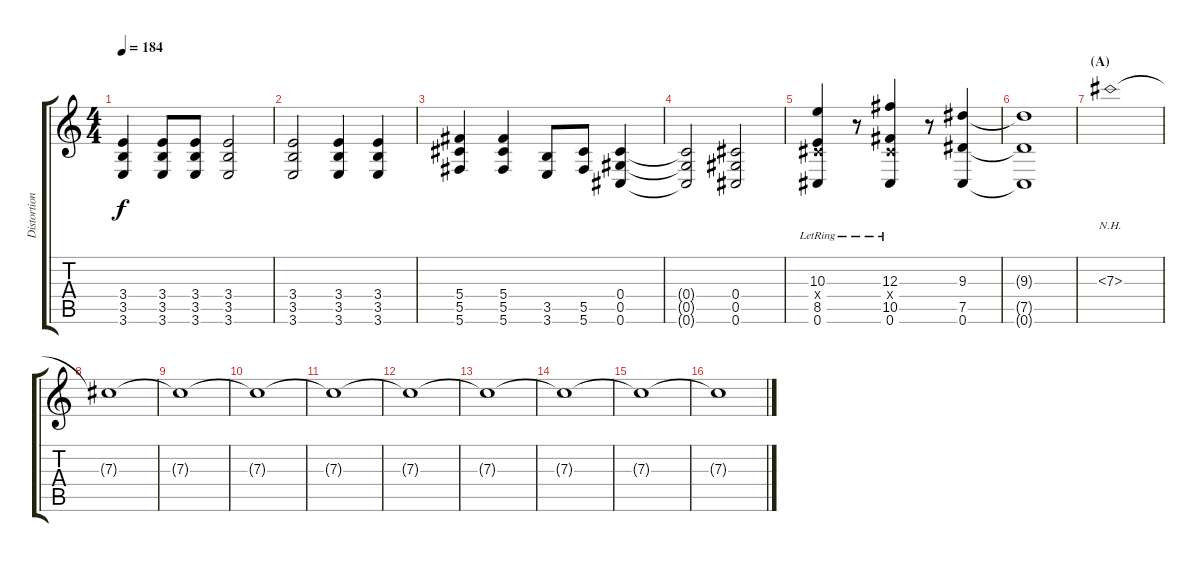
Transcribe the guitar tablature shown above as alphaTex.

\track ("Distortion Guitar" "Distortion") {instrument distortionguitar}
\staff {score tabs}
\tuning (Eb4 Bb3 Gb3 Db3 Ab2 Db2) {hide}
\ts (4 4)
\tempo 184
\clef g2
\ks c
(3.4 3.5 3.6).4{dy f} (3.4 3.5 3.6).8 (3.4 3.5 3.6).8 (3.4 3.5 3.6).2 |
(3.4 3.5 3.6).2 (3.4 3.5 3.6).4 (3.4 3.5 3.6).4 |
(5.4 5.5 5.6).4 (5.4 5.5 5.6).4 (3.5 3.6).8 (5.5 5.6).8 (0.4 0.5 0.6).4 |
(0.4{t} 0.5{t} 0.6{t}).2 (0.4 0.5 0.6).2 |
(10.3{lr} 0.4{x} 8.5{lr} 0.6{lr}).4 r.8 (12.3{lr} 0.4{x} 10.5{lr} 0.6{lr}).4 r.8 (9.3 7.5 0.6).4 |
(9.3{t} 7.5{t} 0.6{t}).1 |
\section ("" "(A)")
7.3{nh}.1 |
7.3{t}.1 |
7.3{t}.1 |
7.3{t}.1 |
7.3{t}.1 |
7.3{t}.1 |
7.3{t}.1 |
7.3{t}.1 |
7.3{t}.1 |
7.3{t}.1
